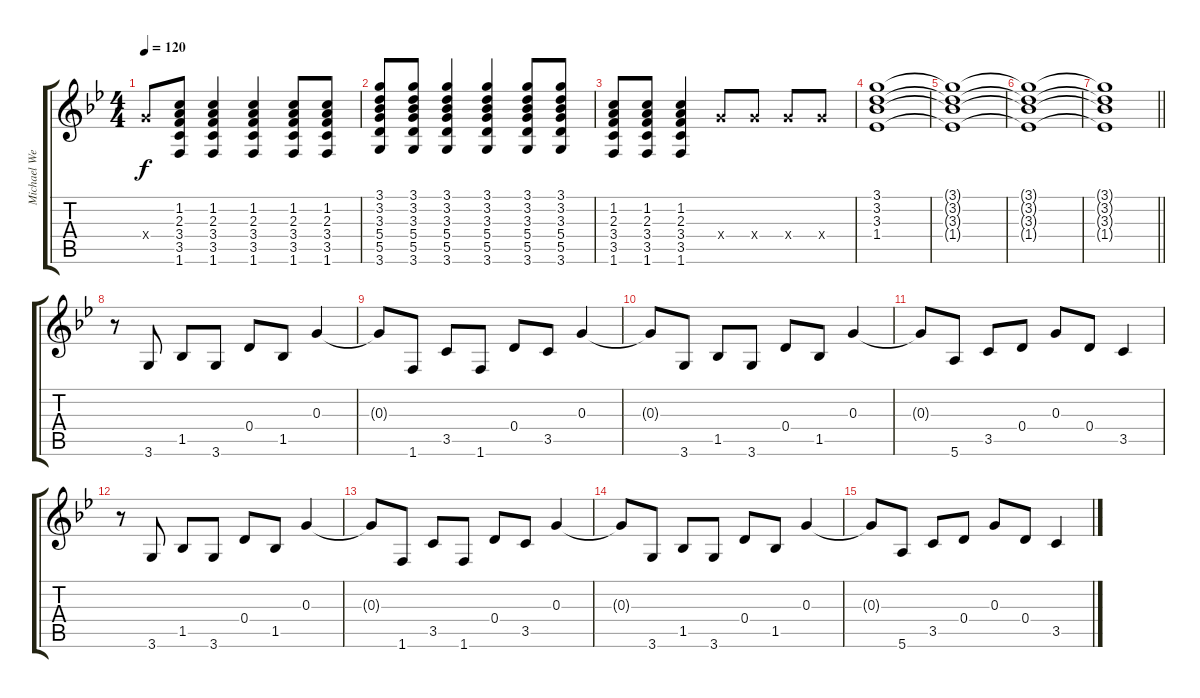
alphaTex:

\track ("Michael Weikath" "Michael We") {instrument electricguitarclean}
\staff {score tabs}
\tuning (E4 B3 G3 D3 A2 E2) {hide}
\ts (4 4)
\tempo 120
\clef g2
\ks gminor
5.4{x}.8{dy f} (1.2 2.3 3.4 3.5 1.6).8 (1.2 2.3 3.4 3.5 1.6).4 (1.2 2.3 3.4 3.5 1.6).4 (1.2 2.3 3.4 3.5 1.6).8 (1.2 2.3 3.4 3.5 1.6).8 |
(3.1 3.2 3.3 5.4 5.5 3.6).8 (3.1 3.2 3.3 5.4 5.5 3.6).8 (3.1 3.2 3.3 5.4 5.5 3.6).4 (3.1 3.2 3.3 5.4 5.5 3.6).4 (3.1 3.2 3.3 5.4 5.5 3.6).8 (3.1 3.2 3.3 5.4 5.5 3.6).8 |
(1.2 2.3 3.4 3.5 1.6).8 (1.2 2.3 3.4 3.5 1.6).8 (1.2 2.3 3.4 3.5 1.6).4 5.4{x}.8 5.4{x}.8 5.4{x}.8 5.4{x}.8 |
(3.1 3.2 3.3 1.4).1 |
(3.1{t} 3.2{t} 3.3{t} 1.4{t}).1 |
(3.1{t} 3.2{t} 3.3{t} 1.4{t}).1 |
\barLineRight lightlight
(3.1{t} 3.2{t} 3.3{t} 1.4{t}).1 |
r.8{instrument electricguitarclean} 3.6.8 1.5.8 3.6.8 0.4.8 1.5.8 0.3.4 |
0.3{t}.8 1.6.8 3.5.8 1.6.8 0.4.8 3.5.8 0.3.4 |
0.3{t}.8 3.6.8 1.5.8 3.6.8 0.4.8 1.5.8 0.3.4 |
0.3{t}.8 5.6.8 3.5.8 0.4.8 0.3.8 0.4.8 3.5.4 |
r.8 3.6.8 1.5.8 3.6.8 0.4.8 1.5.8 0.3.4 |
0.3{t}.8 1.6.8 3.5.8 1.6.8 0.4.8 3.5.8 0.3.4 |
0.3{t}.8 3.6.8 1.5.8 3.6.8 0.4.8 1.5.8 0.3.4 |
0.3{t}.8 5.6.8 3.5.8 0.4.8 0.3.8 0.4.8 3.5.4
